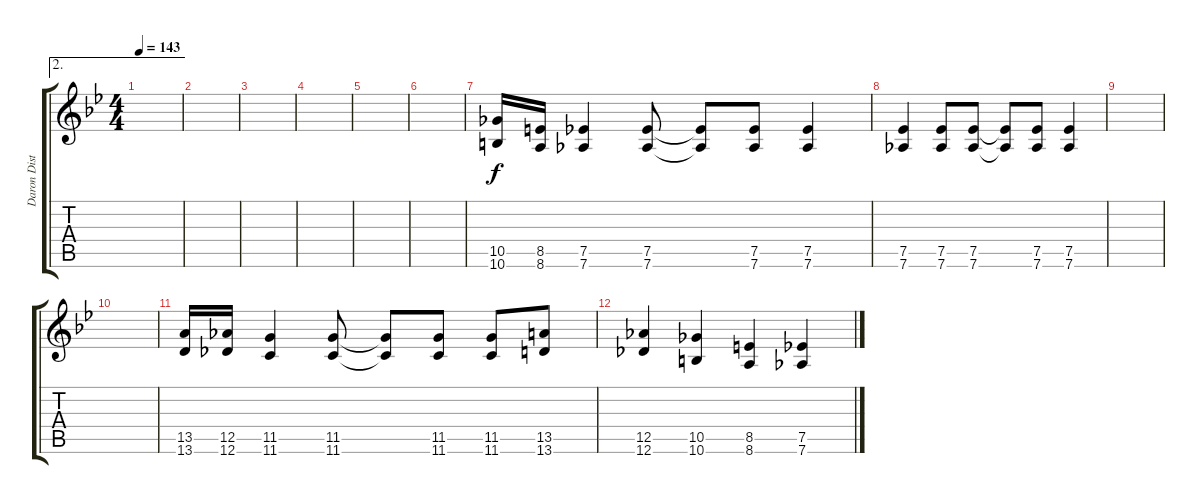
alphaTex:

\track ("Daron Dist." "Daron Dist") {instrument overdrivenguitar}
\staff {score tabs}
\tuning (Eb4 Bb3 Gb3 Db3 Ab2 Db2) {hide}
\ae 2
\ts (4 4)
\tempo 143
\clef g2
\ks bb
|
|
|
|
|
|
(10.5 10.6).16 (8.5 8.6).16 (7.5 7.6).4 (7.5 7.6).8 (7.5{t} 7.6{t}).8 (7.5 7.6).8 (7.5 7.6).4 |
(7.5 7.6).4 (7.5 7.6).8 (7.5 7.6).8 (7.5{t} 7.6{t}).8 (7.5 7.6).8 (7.5 7.6).4 |
|
|
(13.5 13.6).16 (12.5 12.6).16 (11.5 11.6).4 (11.5 11.6).8 (11.5{t} 11.6{t}).8 (11.5 11.6).8 (11.5 11.6).8 (13.5 13.6).8 |
(12.5 12.6).4 (10.5 10.6).4 (8.5 8.6).4 (7.5 7.6).4
